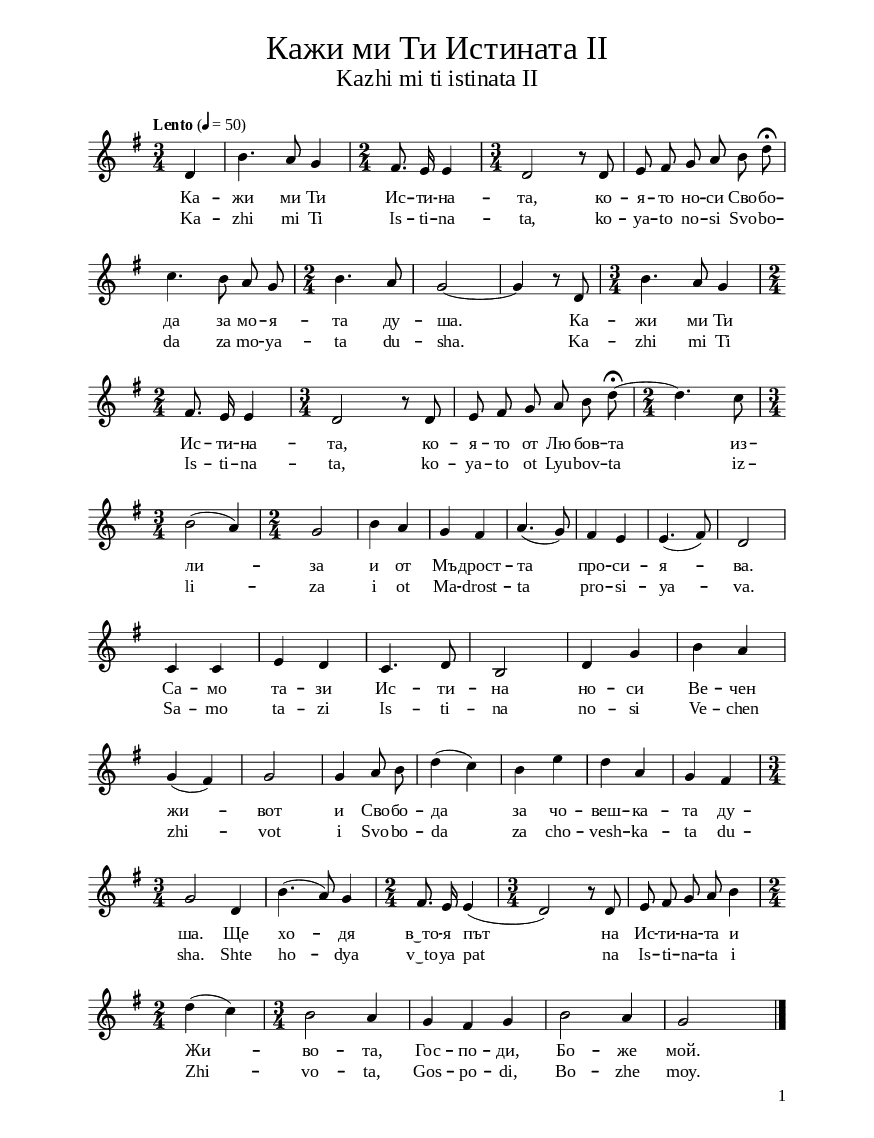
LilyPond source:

\version "2.24.0"

% include paper part and global functions
\include "include/globals.ily"

\bookpart {
  \include "include/bookpart-paper.ily"
  \score {
    \include "include/score-layout.ily"

    \new Voice \absolute {
      \clef treble
      \key g \major
      \time 3/4
      \tempoFunc "Lento" 4 "50"
      \autoBeamOff

      \partial 4
      d'4 | % 2
      b'4.  a'8  g'4 | % 3
      \time 2/4  | % 3
      fis'8.  e'16  e'4 | % 4
      \time 3/4  | % 4
      d'2 r8  d'8 | % 5
      e'8  fis'8  g'8  a'8
      b'8  d''8 ^\fermata \break | % 6
      c''4.  b'8  a'8  g'8 | % 7
      \time 2/4  | % 7
      b'4.  a'8 | % 8
      g'2 ~ | % 9
      g'4 r8  d'8 |
      \time 3/4  |
      b'4.  a'8  g'4 \break | % 11
      \time 2/4  | % 11
      fis'8.  e'16  e'4  | % 12
      \time 3/4  | % 12
      d'2 r8  d'8 | % 13
      e'8  fis'8  g'8  a'8
      b'8  d''8 ~ ^\fermata  \time 2/4 | % 14
     d''4.  c''8 \break | \time 3/4 b'2  (a'4)  | % 16
      
      \time 2/4 g'2   % 17
      b'4  a'4 | % 18
      g'4  fis'4 | % 19
      a'4. (  g'8 ) |
      fis'4  e'4 | % 21
      e'4. (  fis'8 ) | % 22
      d'2 \break | % 23
      c'4  c'4 | % 24
      e'4  d'4 | % 25
      c'4.  d'8 | % 26
      b2 | % 27
      d'4  g'4 | % 28
      b'4  a'4 \break | % 29
      g'4 (  fis'4 ) |
      g'2 | % 31
      g'4  a'8  b'8 | % 32
      d''4 (  c''4 ) | % 33
      b'4  e''4 | % 34
      d''4  a'4 | % 35
      g'4  fis'4 \break | % 36
      \time 3/4  | % 36
      g'2  d'4 | % 37
      b'4. (  a'8 )  g'4 | % 38
      \time 2/4  | % 38
      fis'8.  e'16  e'4 ( | % 39
      \time 3/4  | % 39
      d'2 ) r8  d'8 |
      e'8  fis'8  g'8  a'8
      b'4 \break | % 41
      \time 2/4  | % 41
      d''4 (  c''4 ) | % 42
      \time 3/4  | % 42
      b'2  a'4 | % 43
      g'4  fis'4  g'4 | % 44
      b'2  a'4 | % 45
      g'2 s4 \bar "|."



    }

    \addlyrics {
      Ка -- жи ми Ти Ис -- ти -- на -- та,
      ко -- я -- то но -- си Сво -- бо --
      да за мо -- я -- та ду -- ша.
      Ка -- жи ми Ти Ис -- ти -- на -- та,
      ко -- я -- то от Лю -- бов -- та
      из -- ли --  за и от Мъ --
      дрост -- та  про -- си -- я --
      ва. Са -- мо та -- зи Ис -- ти -- на
      но -- си Ве -- чен жи -- вот и
      Сво -- бо -- да  за чо -- веш --
      ка -- та ду -- ша. Ще хо -- дя
      в‿то -- я път  на Ис -- ти --
      на -- та и Жи -- во -- та, Гос --
      по -- ди, Бо -- же мой. Ка -- жи ми
      Ти Ис -- ти -- на -- та, ко -- я --
      то но -- си Сво -- бо -- да за мо
      -- я -- та ду -- ша.}
      \addlyrics {
        Ka -- zhi mi Ti Is -- ti -- na -- ta,
        ko -- ya -- to no -- si Svo -- bo --
        da za mo -- ya -- ta du -- sha.
        Ka -- zhi mi Ti Is -- ti -- na -- ta,
        ko -- ya -- to ot Lyu -- bov -- ta
        iz -- li --  za i ot Ma --
        drost -- ta  pro -- si -- ya --
        va. Sa -- mo ta -- zi Is -- ti -- na
        no -- si Ve -- chen zhi -- vot i
        Svo -- bo -- da  za cho -- vesh --
        ka -- ta du -- sha. Shte ho -- dya
        v‿to -- ya pat  na Is -- ti --
        na -- ta i Zhi -- vo -- ta, Gos --
        po -- di, Bo -- zhe moy. Ka -- zhi mi
        Ti Is -- ti -- na -- ta, ko -- ya --
        to no -- si Svo -- bo -- da za mo
        -- ya -- ta du -- sha.}

        \header {
          title = \titleFunc "Кажи ми Ти Истината II" "Kazhi mi ti istinata II"
        }

        \midi{}

      } % score



      % include foreign translation(s) of the song
      \version "2.24.0"

\markup \fill-line { \fontsize #deTitleFontSize "Sage du mir die Wahrheit" }
\markup \null
\markup \null
\markup \fontsize #deCoupletFontSize {
  \hspace #10
  \override #`(baseline-skip . ,deCoupletBaselineSkip)

  \column {
    \line { " "Sage du mir die Wahrheit,}

    \line { " "die Freiheit bringt für meine Seele. }

    \line { " " Sage mir die Wahrheit, die aus der Liebe kommt}

    \line { " "        und aus der Weisheit strahlt.}

    \line { " "  Nur diese Wahrheit bringt  das ewige Leben }
    \line { " "  und Freiheit für die Menschliche Seele.  }
    \line { " " Ich werde auf diesem Weg der Wahrheit und des Lebens gehen}
    \line { " " oh, Herr, mein Gott. }
    \line { " "  }


  }
}


    } % bookpart

    % Più mosso
    %
